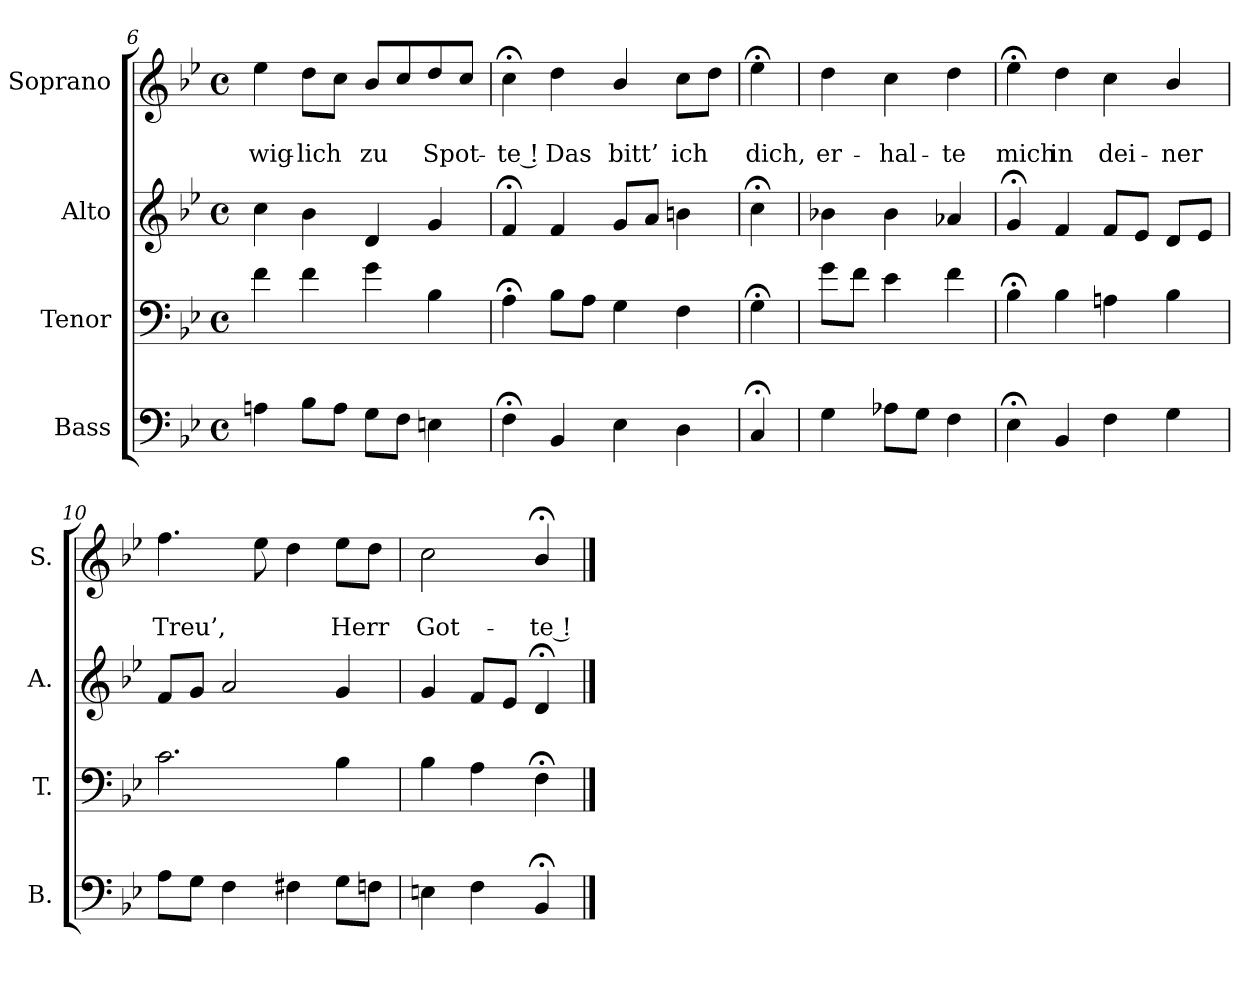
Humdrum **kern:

**kern	**kern	**kern	**kern	**text	**text
*part4	*part3	*part2	*part1	*part1	*part1
*staff4	*staff3	*staff2	*staff1	*staff1	*staff1
*I"Bass	*I"Tenor	*I"Alto	*I"Soprano	*	*
*I'B.	*I'T.	*I'A.	*I'S.	*	*
*clefF4	*clefF4	*clefG2	*clefG2	*	*
*k[b-e-]	*k[b-e-]	*k[b-e-]	*k[b-e-]	*	*
*B-:	*B-:	*B-:	*B-:	*	*
*M4/4	*M4/4	*M4/4	*M4/4	*	*
*met(c)	*met(c)	*met(c)	*met(c)	*	*
=6	=6	=6	=6	=6	=6
4An\	4f\	4cc\	4ee-\	.	-wig-
8B-\L	4f\	4b-\	8dd\L	.	-lich
8A\J	.	.	8cc\J	.	.
8G\L	4g\	4d/	8b-/L	.	zu
8F\J	.	.	8cc/	.	.
4En\	4B-\	4g/	8dd/	.	Spot-
.	.	.	8cc/J	.	.
=7	=7	=7	=7	=7	=7
4F;<\	4A;<\	4f;</	4cc;<\	.	-te !
4BB-/	8B-\L	4f/	4dd\	.	Das
.	8A\J	.	.	.	.
4E-\	4G\	8g/L	4b-/	.	bitt’
.	.	8a/J	.	.	.
4D\	4F\	4bn\	8cc\L	.	ich
.	.	.	8dd\J	.	.
=8	=8	=8	=8	=8	=8
4C;</	4G;<\	4cc;<\	4ee-;<\	.	dich,
!!LO:PB:g=z
=8x	=8x	=8x	=8x	=8x	=8x
4G\	8g\L	4b-X\	4dd\	.	er-
.	8f\J	.	.	.	.
8A-X\L	4e-\	4b-\	4cc\	.	-hal-
8G\J	.	.	.	.	.
4F\	4f\	4a-X/	4dd\	.	-te
=9	=9	=9	=9	=9	=9
4E-;<\	4B-;<\	4g;</	4ee-;<\	.	mich
4BB-/	4B-\	4f/	4dd\	.	in
4F\	4An\	8f/L	4cc\	.	dei-
.	.	8e-/J	.	.	.
4G\	4B-\	8d/L	4b-/	.	-ner
.	.	8e-/J	.	.	.
=10	=10	=10	=10	=10	=10
8A\L	2.c\	8f/L	4.ff\	.	Treu’,
8G\J	.	8g/J	.	.	.
4F\	.	2a/	.	.	.
.	.	.	8ee-\	.	.
4F#X\	.	.	4dd\	.	.
8G\L	4B-\	4g/	8ee-\L	.	Herr
8Fn\J	.	.	8dd\J	.	.
=11	=11	=11	=11	=11	=11
4En\	4B-\	4g/	2cc\	.	Got-
4F\	4A\	8f/L	.	.	.
.	.	8e-/J	.	.	.
4BB-;</	4F;<\	4d;</	4b-;</	.	-te !
==	==	==	==	==	==
*-	*-	*-	*-	*-	*-
